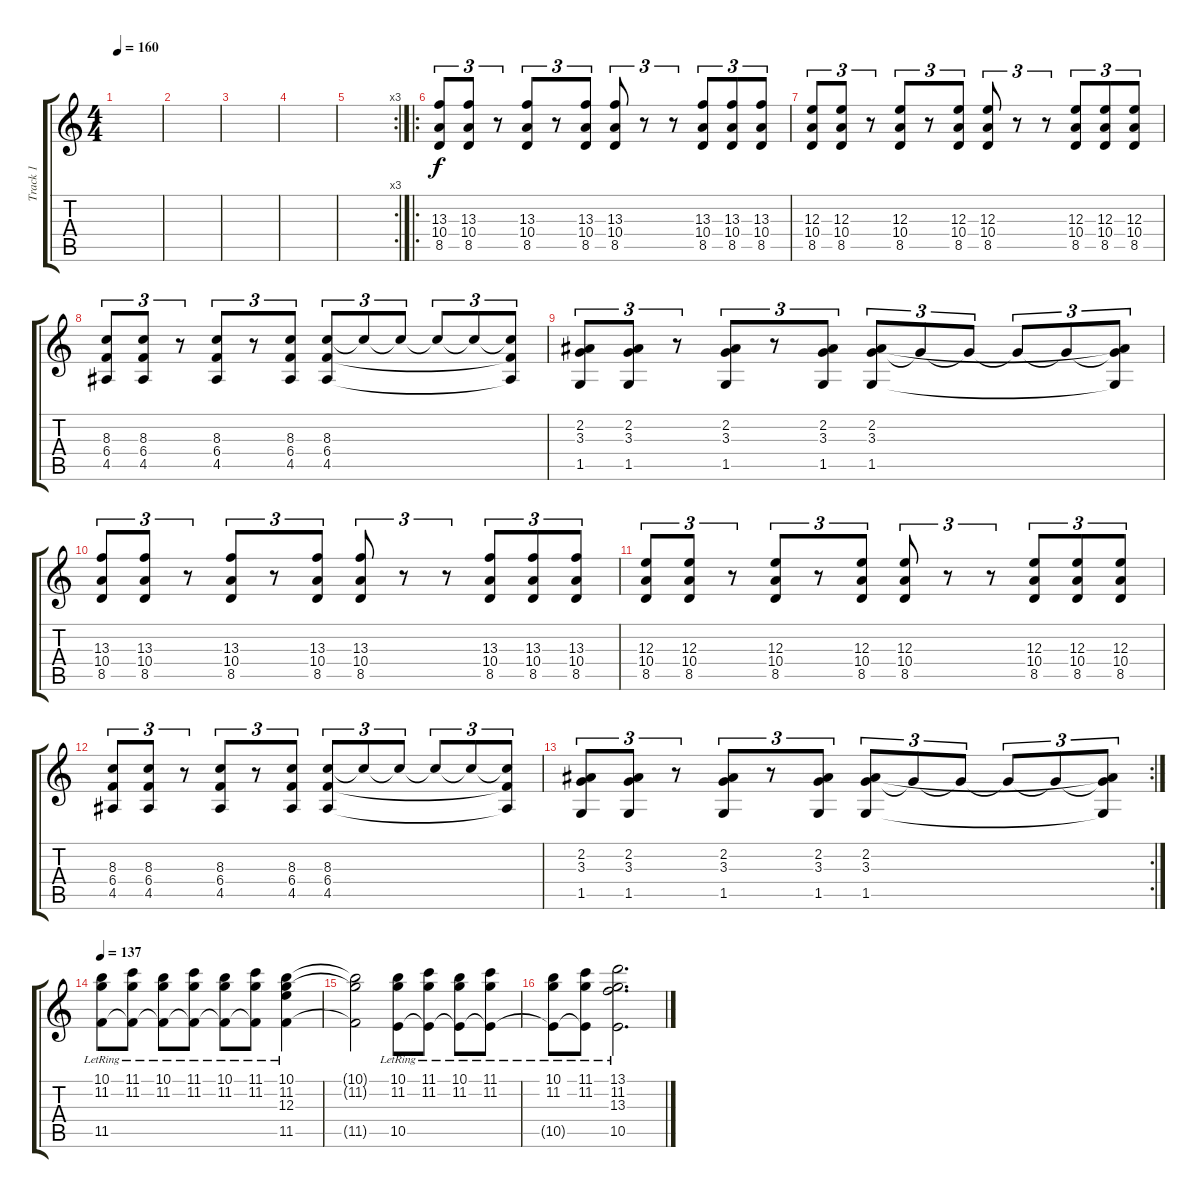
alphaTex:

\track ("Track 1" "Track 1") {instrument electricguitarjazz}
\staff {score tabs}
\tuning (Db4 Ab3 E3 B2 Gb2 Db2) {hide}
\ts (4 4)
\tempo 160
\clef g2
\ks c
|
|
|
|
\rc 3
|
\ro
(13.3 10.4 8.5).8{tu (3 2)} (13.3 10.4 8.5).8{tu (3 2)} r.8{tu (3 2)} (13.3 10.4 8.5).8{tu (3 2)} r.8{tu (3 2)} (13.3 10.4 8.5).8{tu (3 2)} (13.3 10.4 8.5).8{tu (3 2)} r.8{tu (3 2)} r.8{tu (3 2)} (13.3 10.4 8.5).8{tu (3 2)} (13.3 10.4 8.5).8{tu (3 2)} (13.3 10.4 8.5).8{tu (3 2)} |
(12.3 10.4 8.5).8{tu (3 2)} (12.3 10.4 8.5).8{tu (3 2)} r.8{tu (3 2)} (12.3 10.4 8.5).8{tu (3 2)} r.8{tu (3 2)} (12.3 10.4 8.5).8{tu (3 2)} (12.3 10.4 8.5).8{tu (3 2)} r.8{tu (3 2)} r.8{tu (3 2)} (12.3 10.4 8.5).8{tu (3 2)} (12.3 10.4 8.5).8{tu (3 2)} (12.3 10.4 8.5).8{tu (3 2)} |
(8.3 6.4 4.5).8{tu (3 2)} (8.3 6.4 4.5).8{tu (3 2)} r.8{tu (3 2)} (8.3 6.4 4.5).8{tu (3 2)} r.8{tu (3 2)} (8.3 6.4 4.5).8{tu (3 2)} (8.3 6.4 4.5).8{tu (3 2)} 8.3{t}.8{tu (3 2)} 8.3{t}.8{tu (3 2)} 8.3{t}.8{tu (3 2)} 8.3{t}.8{tu (3 2)} (8.3{t} 6.4{t} 4.5{t}).8{tu (3 2)} |
(2.2 3.3 1.5).8{tu (3 2)} (2.2 3.3 1.5).8{tu (3 2)} r.8{tu (3 2)} (2.2 3.3 1.5).8{tu (3 2)} r.8{tu (3 2)} (2.2 3.3 1.5).8{tu (3 2)} (2.2 3.3 1.5).8{tu (3 2)} 3.3{t}.8{tu (3 2)} 3.3{t}.8{tu (3 2)} 3.3{t}.8{tu (3 2)} 3.3{t}.8{tu (3 2)} (2.2{t} 3.3{t} 1.5{t}).8{tu (3 2)} |
(13.3 10.4 8.5).8{tu (3 2)} (13.3 10.4 8.5).8{tu (3 2)} r.8{tu (3 2)} (13.3 10.4 8.5).8{tu (3 2)} r.8{tu (3 2)} (13.3 10.4 8.5).8{tu (3 2)} (13.3 10.4 8.5).8{tu (3 2)} r.8{tu (3 2)} r.8{tu (3 2)} (13.3 10.4 8.5).8{tu (3 2)} (13.3 10.4 8.5).8{tu (3 2)} (13.3 10.4 8.5).8{tu (3 2)} |
(12.3 10.4 8.5).8{tu (3 2)} (12.3 10.4 8.5).8{tu (3 2)} r.8{tu (3 2)} (12.3 10.4 8.5).8{tu (3 2)} r.8{tu (3 2)} (12.3 10.4 8.5).8{tu (3 2)} (12.3 10.4 8.5).8{tu (3 2)} r.8{tu (3 2)} r.8{tu (3 2)} (12.3 10.4 8.5).8{tu (3 2)} (12.3 10.4 8.5).8{tu (3 2)} (12.3 10.4 8.5).8{tu (3 2)} |
(8.3 6.4 4.5).8{tu (3 2)} (8.3 6.4 4.5).8{tu (3 2)} r.8{tu (3 2)} (8.3 6.4 4.5).8{tu (3 2)} r.8{tu (3 2)} (8.3 6.4 4.5).8{tu (3 2)} (8.3 6.4 4.5).8{tu (3 2)} 8.3{t}.8{tu (3 2)} 8.3{t}.8{tu (3 2)} 8.3{t}.8{tu (3 2)} 8.3{t}.8{tu (3 2)} (8.3{t} 6.4{t} 4.5{t}).8{tu (3 2)} |
\rc 2
(2.2 3.3 1.5).8{tu (3 2)} (2.2 3.3 1.5).8{tu (3 2)} r.8{tu (3 2)} (2.2 3.3 1.5).8{tu (3 2)} r.8{tu (3 2)} (2.2 3.3 1.5).8{tu (3 2)} (2.2 3.3 1.5).8{tu (3 2)} 3.3{t}.8{tu (3 2)} 3.3{t}.8{tu (3 2)} 3.3{t}.8{tu (3 2)} 3.3{t}.8{tu (3 2)} (2.2{t} 3.3{t} 1.5{t}).8{tu (3 2)} |
\tempo 137
(10.1{lr} 11.2{lr} 11.5{lr}).8{volume 0 instrument pad3polysynth} (11.1{lr} 11.2{lr} 11.5{t}).8 (10.1{lr} 11.2{lr} 11.5{t}).8 (11.1{lr} 11.2{lr} 11.5{t}).8 (10.1{lr} 11.2{lr} 11.5{t}).8 (11.1{lr} 11.2{lr} 11.5{t}).8 (10.1{lr} 11.2{lr} 12.3{lr} 11.5{lr}).4 |
(10.1{t} 11.2{t} 11.5{t}).2 (10.1{lr} 11.2{lr} 10.5{lr}).8 (11.1{lr} 11.2{lr} 10.5{t}).8 (10.1{lr} 11.2{lr} 10.5{t}).8 (11.1{lr} 11.2{lr} 10.5{t}).8 |
(10.1{lr} 11.2{lr} 10.5{t}).8 (11.1{lr} 11.2{lr} 10.5{t}).8 (13.1{lr} 11.2{lr} 13.3{lr} 10.5{lr}).2{d}
